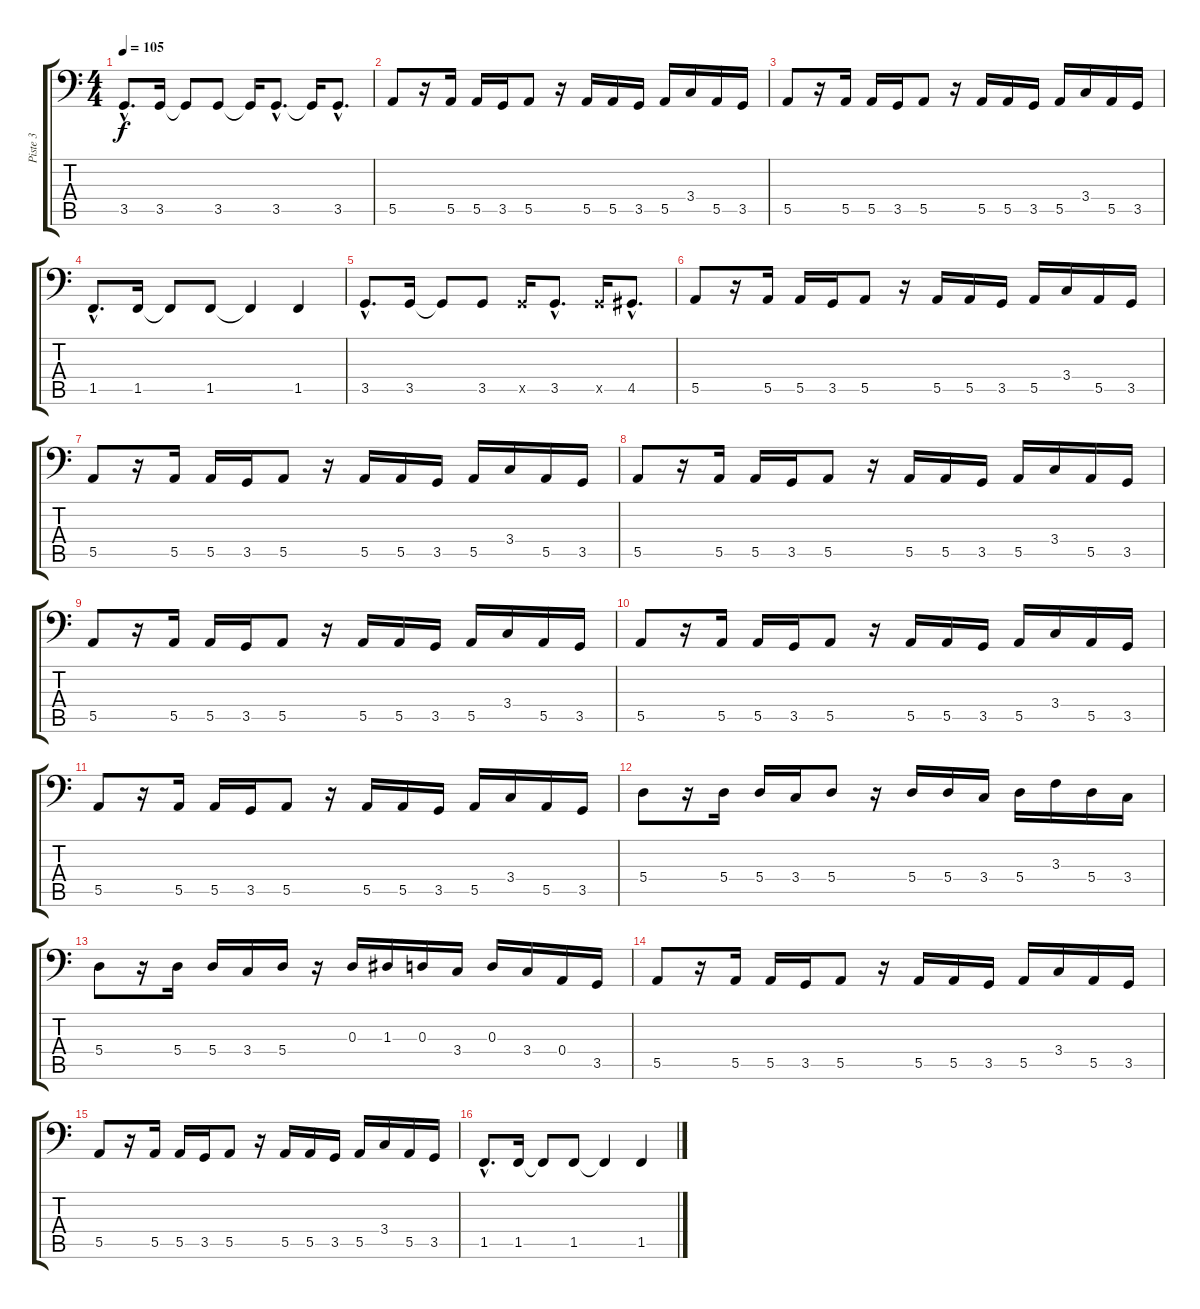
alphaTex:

\track ("Piste 3" "Piste 3") {instrument slapbass2}
\staff {score tabs}
\tuning (C3 G2 D2 A1 E1 B0) {hide}
\ts (4 4)
\tempo 105
\clef f4
\ks c
3.5{hac}.8{d dy f} 3.5.16 3.5{t}.8 3.5.8 3.5{t}.16 3.5{hac}.8{d} 3.5{t}.16 3.5{hac}.8{d} |
5.5.8 r.16 5.5.16 5.5.16 3.5.16 5.5.8 r.16 5.5.16 5.5.16 3.5.16 5.5.16 3.4.16 5.5.16 3.5.16 |
5.5.8 r.16 5.5.16 5.5.16 3.5.16 5.5.8 r.16 5.5.16 5.5.16 3.5.16 5.5.16 3.4.16 5.5.16 3.5.16 |
1.5{hac}.8{d} 1.5.16 1.5{t}.8 1.5.8 1.5{t}.4 1.5.4 |
3.5{hac}.8{d} 3.5.16 3.5{t}.8 3.5.8 3.5{x}.16 3.5{hac}.8{d} 3.5{x}.16 4.5{hac}.8{d} |
5.5.8 r.16 5.5.16 5.5.16 3.5.16 5.5.8 r.16 5.5.16 5.5.16 3.5.16 5.5.16 3.4.16 5.5.16 3.5.16 |
5.5.8 r.16 5.5.16 5.5.16 3.5.16 5.5.8 r.16 5.5.16 5.5.16 3.5.16 5.5.16 3.4.16 5.5.16 3.5.16 |
5.5.8 r.16 5.5.16 5.5.16 3.5.16 5.5.8 r.16 5.5.16 5.5.16 3.5.16 5.5.16 3.4.16 5.5.16 3.5.16 |
5.5.8 r.16 5.5.16 5.5.16 3.5.16 5.5.8 r.16 5.5.16 5.5.16 3.5.16 5.5.16 3.4.16 5.5.16 3.5.16 |
5.5.8 r.16 5.5.16 5.5.16 3.5.16 5.5.8 r.16 5.5.16 5.5.16 3.5.16 5.5.16 3.4.16 5.5.16 3.5.16 |
5.5.8 r.16 5.5.16 5.5.16 3.5.16 5.5.8 r.16 5.5.16 5.5.16 3.5.16 5.5.16 3.4.16 5.5.16 3.5.16 |
5.4.8 r.16 5.4.16 5.4.16 3.4.16 5.4.8 r.16 5.4.16 5.4.16 3.4.16 5.4.16 3.3.16 5.4.16 3.4.16 |
5.4.8 r.16 5.4.16 5.4.16 3.4.16 5.4.16 r.16 0.3.16 1.3.16 0.3.16 3.4.16 0.3.16 3.4.16 0.4.16 3.5.16 |
5.5.8 r.16 5.5.16 5.5.16 3.5.16 5.5.8 r.16 5.5.16 5.5.16 3.5.16 5.5.16 3.4.16 5.5.16 3.5.16 |
5.5.8 r.16 5.5.16 5.5.16 3.5.16 5.5.8 r.16 5.5.16 5.5.16 3.5.16 5.5.16 3.4.16 5.5.16 3.5.16 |
1.5{hac}.8{d} 1.5.16 1.5{t}.8 1.5.8 1.5{t}.4 1.5.4
